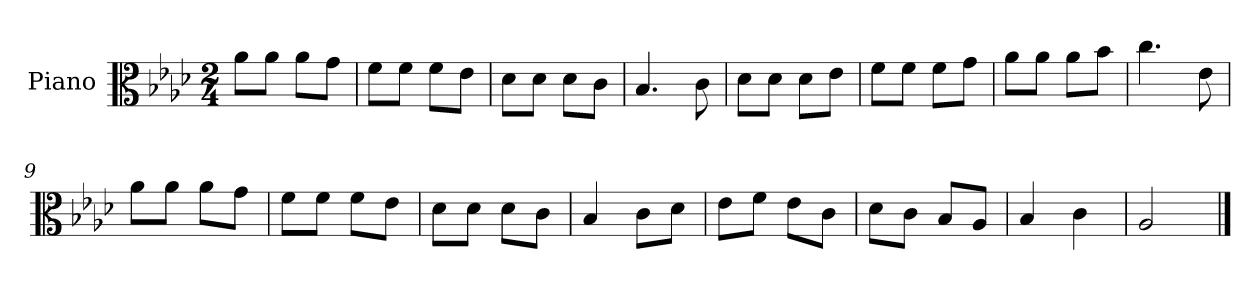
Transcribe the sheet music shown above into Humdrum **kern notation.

**kern
*part1
*staff1
*I"Piano
*I'Pno
*clefC3
*k[b-e-a-d-]
*A-:
*M2/4
=1
8a-\L
8a-\J
8a-\L
8g\J
=2
8f\L
8f\J
8f\L
8e-\J
=3
8d-\L
8d-\J
8d-\L
8c\J
=4
4.B-/
8c\
=5
8d-\L
8d-\J
8d-\L
8e-\J
=6
8f\L
8f\J
8f\L
8g\J
=7
8a-\L
8a-\J
8a-\L
8b-\J
=8
4.cc\
8e-\
=9
8a-\L
8a-\J
8a-\L
8g\J
=10
8f\L
8f\J
8f\L
8e-\J
=11
8d-\L
8d-\J
8d-\L
8c\J
=12
4B-/
8c\L
8d-\J
=13
8e-\L
8f\J
8e-\L
8c\J
=14
8d-\L
8c\J
8B-/L
8A-/J
=15
4B-/
4c\
=16
2A-/
==
*-
